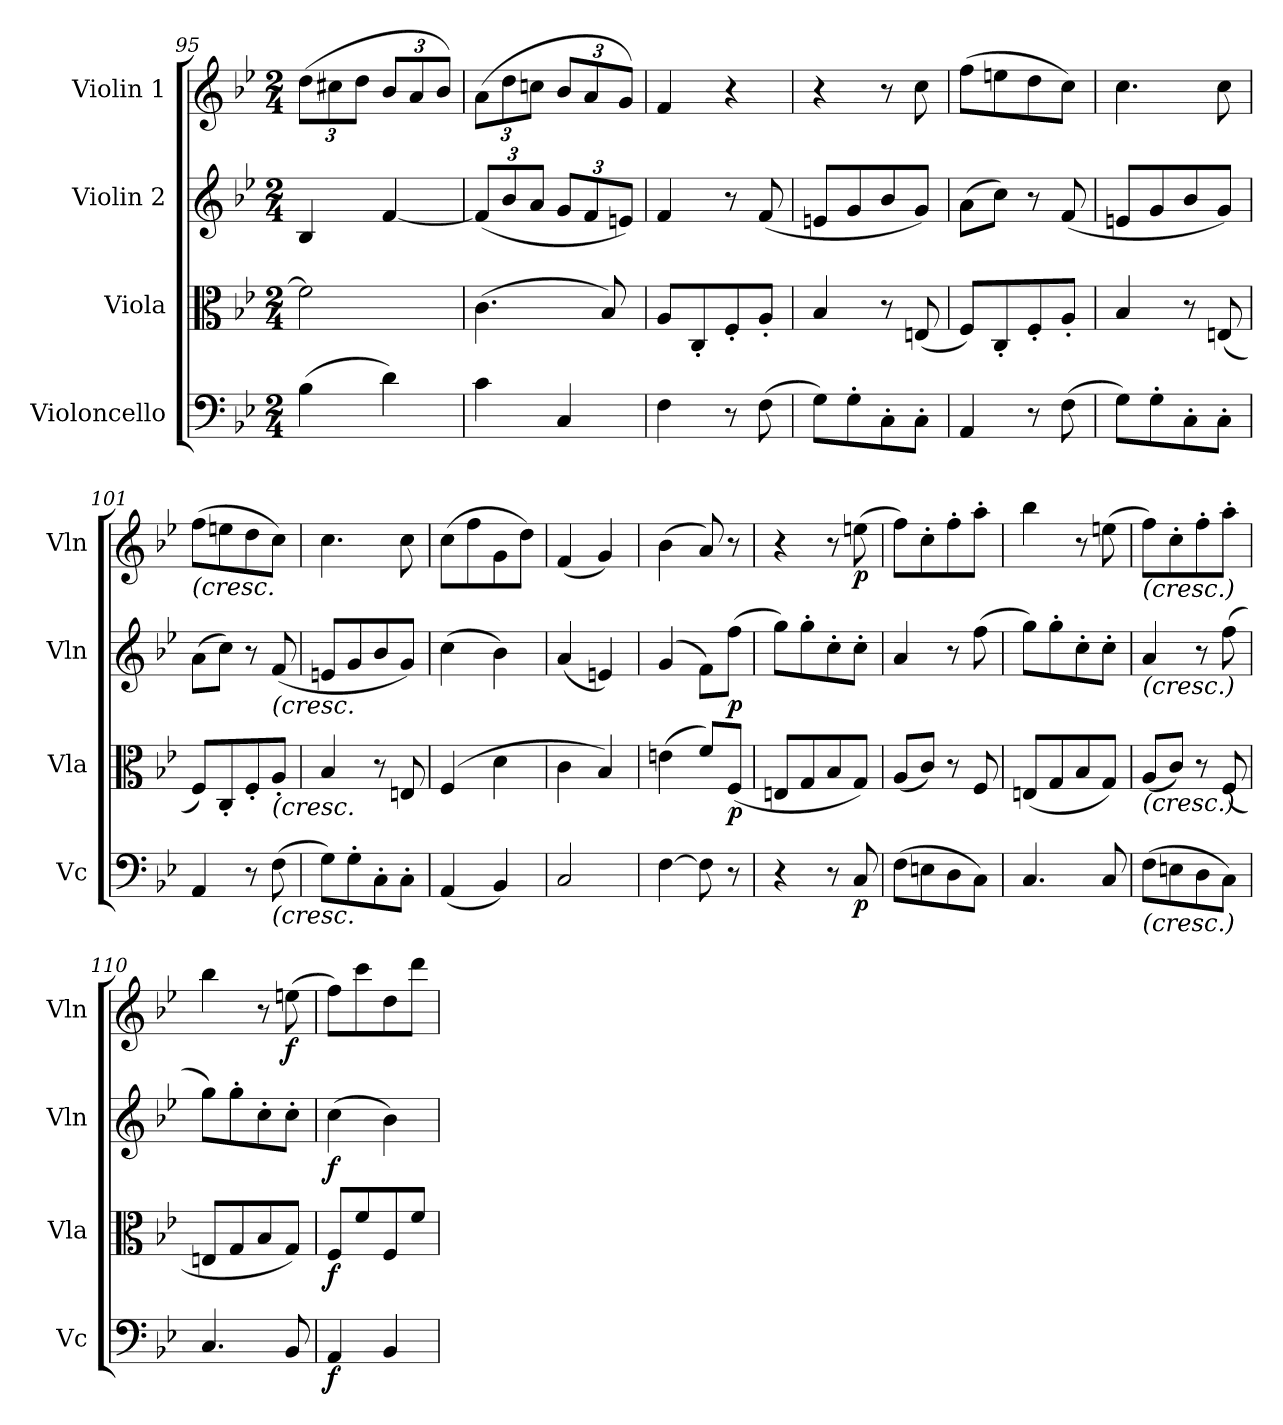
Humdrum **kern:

**kern	**dynam	**kern	**dynam	**kern	**dynam	**kern	**dynam
*part4	*part4	*part3	*part3	*part2	*part2	*part1	*part1
*staff4	*staff4	*staff3	*staff3	*staff2	*staff2	*staff1	*staff1
*I"Violoncello	*	*I"Viola	*	*I"Violin 2	*	*I"Violin 1	*
*I'Vc	*	*I'Vla	*	*I'Vln	*	*I'Vln	*
*clefF4	*	*clefC3	*	*clefG2	*	*clefG2	*
*k[b-e-]	*	*k[b-e-]	*	*k[b-e-]	*	*k[b-e-]	*
*M2/4	*	*M2/4	*	*M2/4	*	*M2/4	*
*	*	*	*	*	*	*Xbrackettup	*
=95	=95	=95	=95	=95	=95	=95	=95
(4B-\	.	2f\]	.	4B-/	.	(12dd\L	.
.	.	.	.	.	.	12cc#X\	.
.	.	.	.	.	.	12dd\J	.
4d\)	.	.	.	[4f/	.	12b-/L	.
.	.	.	.	.	.	12a/	.
.	.	.	.	.	.	12b-/J)	.
=96	=96	=96	=96	=96	=96	=96	=96
*	*	*	*	*Xbrackettup	*	*	*
4c\	.	(4.c\	.	(12f/L]	.	(12a\L	.
.	.	.	.	12b-/	.	12dd\	.
.	.	.	.	12a/J	.	12ccn\J	.
4C/	.	.	.	12g/L	.	12b-/L	.
.	.	.	.	12f/	.	12a/	.
.	.	8B-/)	.	.	.	.	.
.	.	.	.	12en/J)	.	12g/J)	.
=97	=97	=97	=97	=97	=97	=97	=97
4F\	.	8A/L	.	4f/	.	4f/	.
.	.	8C'/	.	.	.	.	.
8r	.	8F'/	.	8r	.	4r	.
(8F\	.	8A'/J	.	(8f/	.	.	.
=98	=98	=98	=98	=98	=98	=98	=98
8G\L)	.	4B-/	.	8en/L	.	4r	.
8G'\	.	.	.	8g/	.	.	.
8C'\	.	8r	.	8b-/	.	8r	.
8C'\J	.	(8En/	.	8g/J)	.	8cc\	.
=99	=99	=99	=99	=99	=99	=99	=99
4AA/	.	8F/L)	.	(8a\L	.	(8ff\L	.
.	.	8C'/	.	8cc\J)	.	8een\	.
8r	.	8F'/	.	8r	.	8dd\	.
(8F\	.	8A'/J	.	(8f/	.	8cc\J)	.
=100	=100	=100	=100	=100	=100	=100	=100
8G\L)	.	4B-/	.	8en/L	.	4.cc\	.
8G'\	.	.	.	8g/	.	.	.
8C'\	.	8r	.	8b-/	.	.	.
8C'\J	.	(8En/	.	8g/J)	.	8cc\	.
=101	=101	=101	=101	=101	=101	=101	=101
!	!	!	!	!	!	!LO:TX:b:i:t=(cresc.	!
4AA/	.	8F/L)	.	(8a\L	.	(8ff\L	.
.	.	8C'/	.	8cc\J)	.	8een\	.
8r	.	8F'/	.	8r	.	8dd\	.
!	!	!	!	!LO:TX:b:i:t=(cresc.	!	!	!
!	!	!LO:TX:b:i:t=(cresc.	!	!	!	!	!
!LO:TX:b:i:t=(cresc.	!	!	!	!	!	!	!
(8F\	.	8A'/J	.	(8f/	.	8cc\J)	.
=102	=102	=102	=102	=102	=102	=102	=102
8G\L)	.	4B-/	.	8en/L	.	4.cc\	.
8G'\	.	.	.	8g/	.	.	.
8C'\	.	8r	.	8b-/	.	.	.
8C'\J	.	8En/	.	8g/J)	.	8cc\	.
!!LO:LB:g=z
=103	=103	=103	=103	=103	=103	=103	=103
!	!LO:DY:b	!	!	!	!	!	!
!	!LO:DY:n=1:b	!	!LO:DY:b	!	!	!	!
!	!	!	!LO:DY:n=1:b	!	!LO:DY:b	!	!
!	!	!	!	!	!LO:DY:n=1:b	!	!LO:DY:b
!	!	!	!	!	!	!	!LO:DY:n=1:b
(4AA/	f other-dynamics	(4F/	f other-dynamics	(4cc\	f other-dynamics	(8cc\L	f other-dynamics
.	.	.	.	.	.	8ff\	.
4BB-/)	.	4d\	.	4b-\)	.	8g\	.
.	.	.	.	.	.	8dd\J)	.
=104	=104	=104	=104	=104	=104	=104	=104
2C/	.	4c\	.	(4a/	.	(4f/	.
.	.	4B-/)	.	4en/)	.	4g/)	.
=105	=105	=105	=105	=105	=105	=105	=105
[4F\	.	(4en\	.	(4g/	.	(4b-\	.
8F\]	.	8f/L)	.	8f\L)	.	8a/)	.
!	!	!	!LO:DY:b	!	!LO:DY:b	!	!
8r	.	(8F/J	p	(8ff\J	p	8r	.
=106	=106	=106	=106	=106	=106	=106	=106
4r	.	8En/L	.	8gg\L)	.	4r	.
.	.	8G/	.	8gg'\	.	.	.
8r	.	8B-/	.	8cc'\	.	8r	.
!	!LO:DY:b	!	!	!	!	!	!LO:DY:b
8C/	p	8G/J)	.	8cc'\J	.	(8een\	p
!!LO:PB:g=z
=107	=107	=107	=107	=107	=107	=107	=107
(8F\L	.	(8A/L	.	4a/	.	8ff\L)	.
8En\	.	8c/J)	.	.	.	8cc'\	.
8D\	.	8r	.	8r	.	8ff'\	.
8C\J)	.	8F/	.	(8ff\	.	8aa'\J	.
=108	=108	=108	=108	=108	=108	=108	=108
4.C/	.	(8En/L	.	8gg\L)	.	4bb-\	.
.	.	8G/	.	8gg'\	.	.	.
.	.	8B-/	.	8cc'\	.	8r	.
8C/	.	8G/J)	.	8cc'\J	.	(8een\	.
=109	=109	=109	=109	=109	=109	=109	=109
!	!	!	!	!	!	!LO:TX:b:i:t=(cresc.)	!
!	!	!	!	!LO:TX:b:i:t=(cresc.)	!	!	!
!	!	!LO:TX:b:i:t=(cresc.)	!	!	!	!	!
!LO:TX:b:i:t=(cresc.)	!	!	!	!	!	!	!
(8F\L	.	(8A/L	.	4a/	.	8ff\L)	.
8En\	.	8c/J)	.	.	.	8cc'\	.
8D\	.	8r	.	8r	.	8ff'\	.
8C\J)	.	(8F/	.	(8ff\	.	8aa'\J	.
=110	=110	=110	=110	=110	=110	=110	=110
4.C/	.	8En/L	.	8gg\L)	.	4bb-\	.
.	.	8G/	.	8gg'\	.	.	.
.	.	8B-/	.	8cc'\	.	8r	.
!	!	!	!	!	!	!	!LO:DY:b
8BB-/	.	8G/J)	.	8cc'\J	.	(8een\	f
=111	=111	=111	=111	=111	=111	=111	=111
!	!LO:DY:b	!	!LO:DY:b	!	!LO:DY:b	!	!
4AA/	f	8F/L	f	(4cc\	f	8ff\L)	.
.	.	8f/	.	.	.	8ccc\	.
4BB-/	.	8F/	.	4b-\)	.	8dd\	.
.	.	8f/J	.	.	.	8ddd\J	.
=	=	=	=	=	=	=	=
*-	*-	*-	*-	*-	*-	*-	*-
